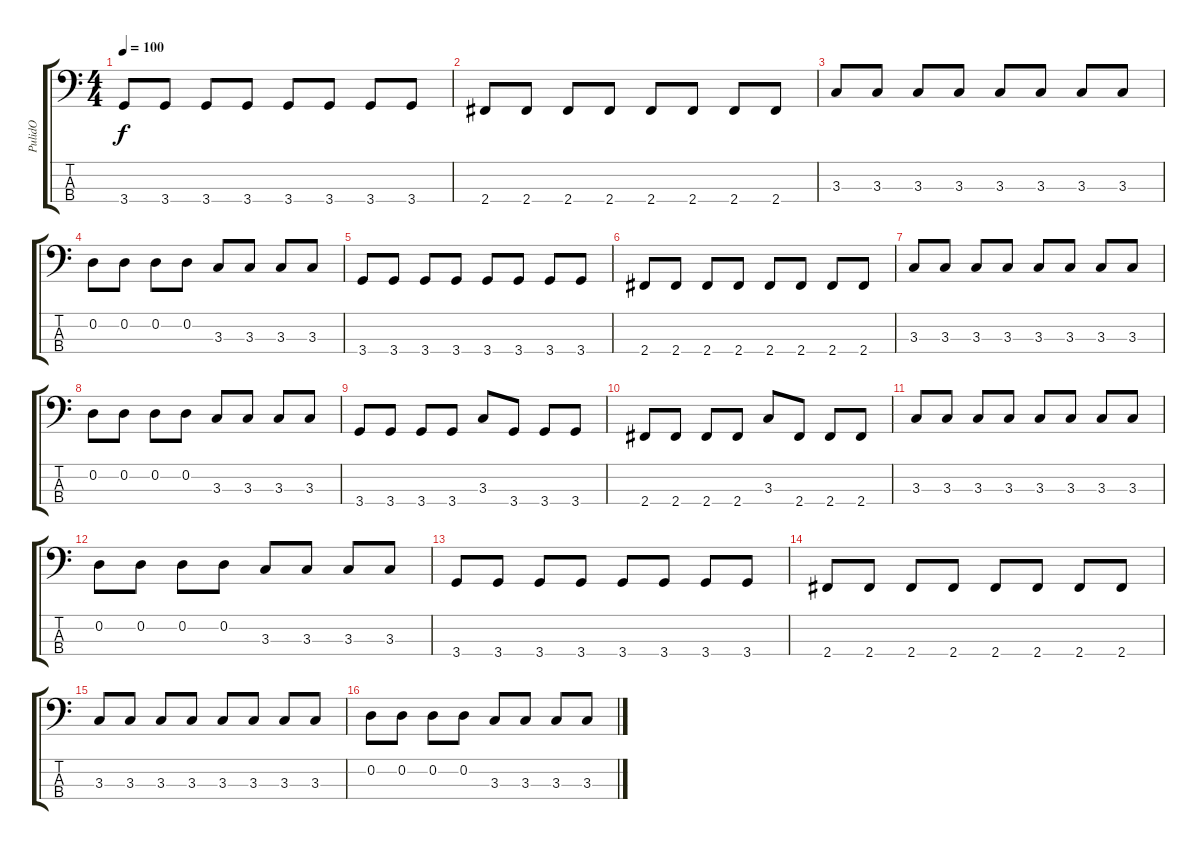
\track ("PulidO" "PulidO") {instrument electricbasspick}
\staff {score tabs}
\tuning (G2 D2 A1 E1) {hide}
\ts (4 4)
\tempo 100
\clef f4
\ks c
3.4.8{dy f} 3.4.8 3.4.8 3.4.8 3.4.8 3.4.8 3.4.8 3.4.8 |
2.4.8 2.4.8 2.4.8 2.4.8 2.4.8 2.4.8 2.4.8 2.4.8 |
3.3.8 3.3.8 3.3.8 3.3.8 3.3.8 3.3.8 3.3.8 3.3.8 |
0.2.8 0.2.8 0.2.8 0.2.8 3.3.8 3.3.8 3.3.8 3.3.8 |
3.4.8 3.4.8 3.4.8 3.4.8 3.4.8 3.4.8 3.4.8 3.4.8 |
2.4.8 2.4.8 2.4.8 2.4.8 2.4.8 2.4.8 2.4.8 2.4.8 |
3.3.8 3.3.8 3.3.8 3.3.8 3.3.8 3.3.8 3.3.8 3.3.8 |
0.2.8 0.2.8 0.2.8 0.2.8 3.3.8 3.3.8 3.3.8 3.3.8 |
3.4.8 3.4.8 3.4.8 3.4.8 3.3.8 3.4.8 3.4.8 3.4.8 |
2.4.8 2.4.8 2.4.8 2.4.8 3.3.8 2.4.8 2.4.8 2.4.8 |
3.3.8 3.3.8 3.3.8 3.3.8 3.3.8 3.3.8 3.3.8 3.3.8 |
0.2.8 0.2.8 0.2.8 0.2.8 3.3.8 3.3.8 3.3.8 3.3.8 |
3.4.8 3.4.8 3.4.8 3.4.8 3.4.8 3.4.8 3.4.8 3.4.8 |
2.4.8 2.4.8 2.4.8 2.4.8 2.4.8 2.4.8 2.4.8 2.4.8 |
3.3.8 3.3.8 3.3.8 3.3.8 3.3.8 3.3.8 3.3.8 3.3.8 |
0.2.8 0.2.8 0.2.8 0.2.8 3.3.8 3.3.8 3.3.8 3.3.8
